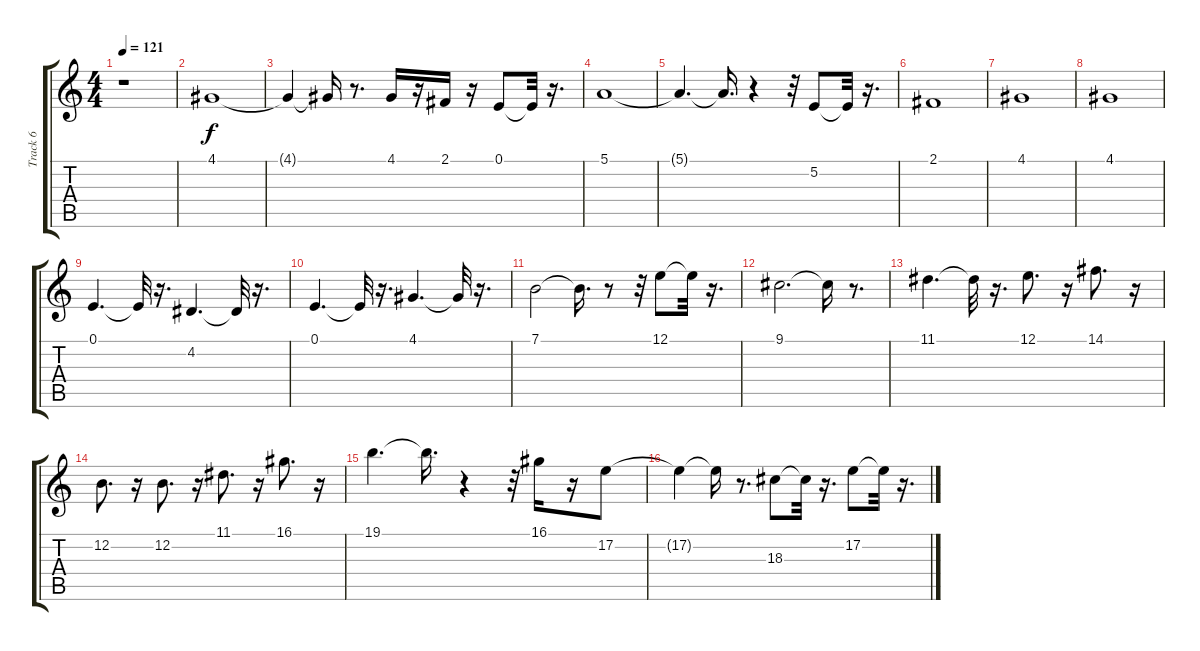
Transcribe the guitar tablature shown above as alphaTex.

\track ("Track 6" "Track 6") {instrument stringensemble2}
\staff {score tabs}
\tuning (E4 B3 G3 D3 A2 E2) {hide}
\ts (4 4)
\tempo 121
\clef g2
\ks c
r.1{dy f} |
4.1.1 |
4.1{t}.4 4.1{t}.16 r.8{d} 4.1.16 r.16 2.1.16 r.16 0.1.8 0.1{t}.32 r.16{d} |
5.1.1 |
5.1{t}.4{d} 5.1{t}.16{d} r.4 r.32 5.2.8 5.2{t}.32 r.16{d} |
2.1.1 |
4.1.1 |
4.1.1 |
0.1.4{d} 0.1{t}.32 r.16{d} 4.2.4{d} 4.2{t}.32 r.16{d} |
0.1.4{d} 0.1{t}.32 r.16{d} 4.1.4{d} 4.1{t}.32 r.16{d} |
7.1.2 7.1{t}.16{d} r.8 r.32 12.1.8 12.1{t}.32 r.16{d} |
9.1.2{d} 9.1{t}.16 r.8{d} |
11.1.4{d} 11.1{t}.32 r.16{d} 12.1.8{d} r.16 14.1.8{d} r.16 |
12.2.8{d} r.16 12.2.8{d} r.16 11.1.8{d} r.16 16.1.8{d} r.16 |
19.1.4{d} 19.1{t}.16{d} r.4 r.32 16.1.16 r.16 17.2.8 |
17.2{t}.4 17.2{t}.16 r.8{d} 18.3.8 18.3{t}.32 r.16{d} 17.2.8 17.2{t}.32 r.16{d}
